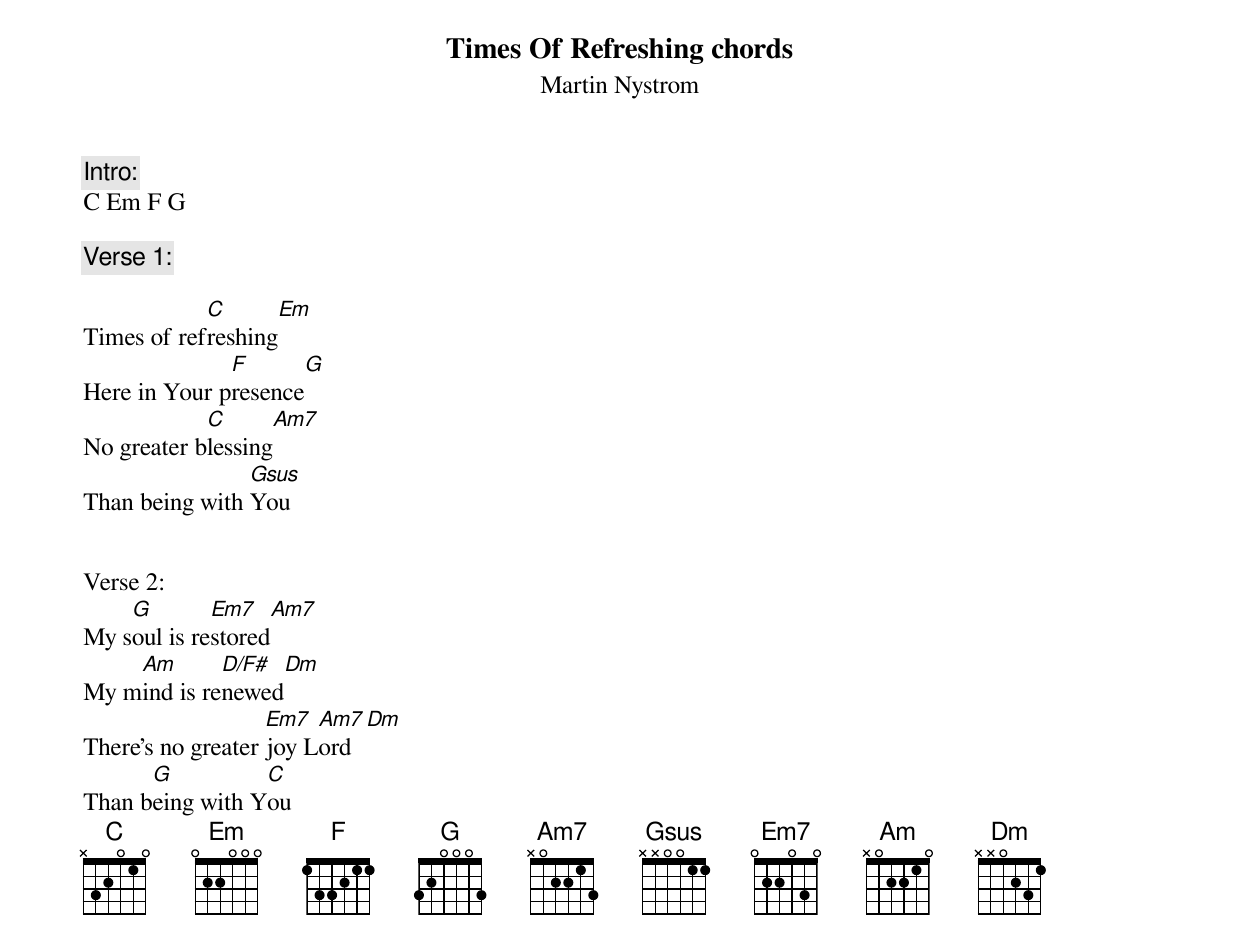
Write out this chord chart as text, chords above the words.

Times Of Refreshing chords
Martin Nystrom

Intro:
C Em F G

Verse 1:

            C      Em
Times of refreshing
              F      G
Here in Your presence
            C      Am7
No greater blessing
                Gsus
Than being with You


Verse 2:
    G        Em7    Am7
My soul is restored
    Am       D/F#  Dm
My mind is renewed
                   Em7  Am7 Dm
There's no greater joy Lord
      G          C
Than being with You
